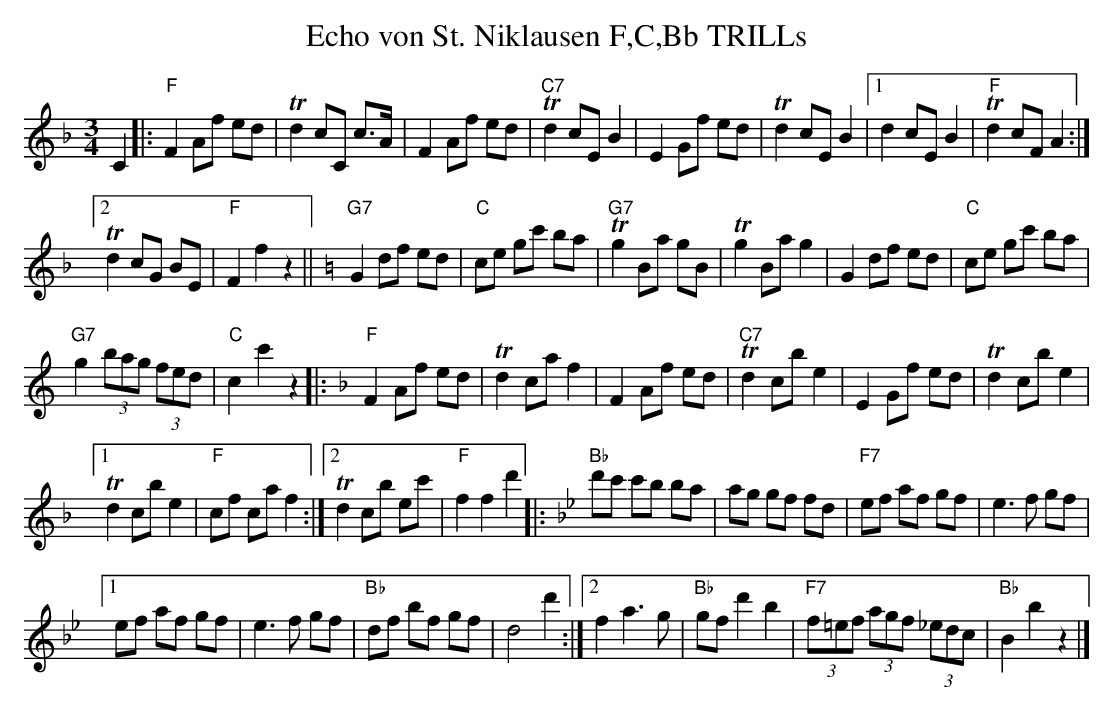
X:1
T:Echo von St. Niklausen F,C,Bb TRILLs
M:3/4
L:1/8
K:F %%MIDI gchordon
C2 |: "F"F2 Af ed | Td2 cC c>A | F2 Af ed | T"C7"d2 cE B2 | E2 Gf ed | Td2 cE B2 |1 d2 cE B2 | T"F"d2 cF A2 :|2
Td2 cG BE | "F"F2 f2 z2 || [K:C] "G7"G2 df ed | "C"ce gc' ba | T"G7"g2 Ba gB | Tg2 Ba g2 | G2 df ed | "C"ce gc' ba |
"G7"g2 (3bag (3fed | "C"c2 c'2 z2 |: [K:F] "F"F2 Af ed | Td2 ca f2 | F2 Af ed | T"C7"d2 cb e2 | E2 Gf ed | Td2 cb e2 |1
Td2 cb e2 | "F"cf ca f2 :|2 Td2 cb ec' | "F"f2f2d'2 |: [K:Bb] "Bb"d'c' c'b ba | ag gf fd | "F7"ef af gf | e3 f gf |1
ef af gf | e3 f gf | "Bb"df bf gf | d4 d'2 :|2 f2 a3 g | "Bb"gf d'2 b2 | "F7"(3f=ef (3agf (3_edc | "Bb"B2 b2 z2 |]
